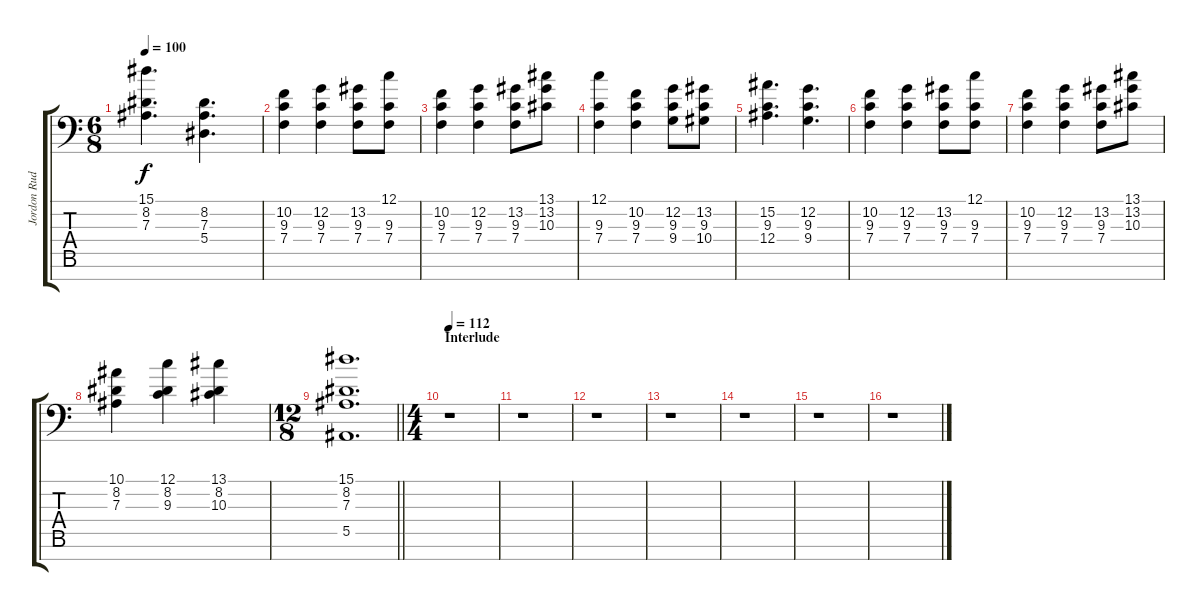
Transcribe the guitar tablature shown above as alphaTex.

\track ("Jordon Rudess" "Jordon Rud") {instrument synthstrings1}
\staff {score tabs}
\tuning (C4 G3 Eb3 Bb2 F2 C2 G1) {hide}
\ts (6 8)
\tempo 100
\clef f4
\ks c
(15.1 8.2 7.3).4{d dy f} (8.2 7.3 5.4).4{d} |
(10.2 9.3 7.4).4 (12.2 9.3 7.4).4 (13.2 9.3 7.4).8 (12.1 9.3 7.4).8 |
(10.2 9.3 7.4).4 (12.2 9.3 7.4).4 (13.2 9.3 7.4).8 (13.1 13.2 10.3).8 |
(12.1 9.3 7.4).4 (10.2 9.3 7.4).4 (12.2 9.3 9.4).8 (13.2 9.3 10.4).8 |
(15.2 9.3 12.4).4{d} (12.2 9.3 9.4).4{d} |
(10.2 9.3 7.4).4 (12.2 9.3 7.4).4 (13.2 9.3 7.4).8 (12.1 9.3 7.4).8 |
(10.2 9.3 7.4).4 (12.2 9.3 7.4).4 (13.2 9.3 7.4).8 (13.1 13.2 10.3).8 |
(10.1 8.2 7.3).4{instrument synthstrings1} (12.1 8.2 9.3).4 (13.1 8.2 10.3).4 |
\ts (12 8)
\barLineRight lightlight
(15.1 8.2 7.3 5.5).1{d} |
\ts (4 4)
\section ("" "Interlude")
\tempo 112
r.1 |
r.1 |
r.1 |
r.1 |
r.1 |
r.1 |
r.1
